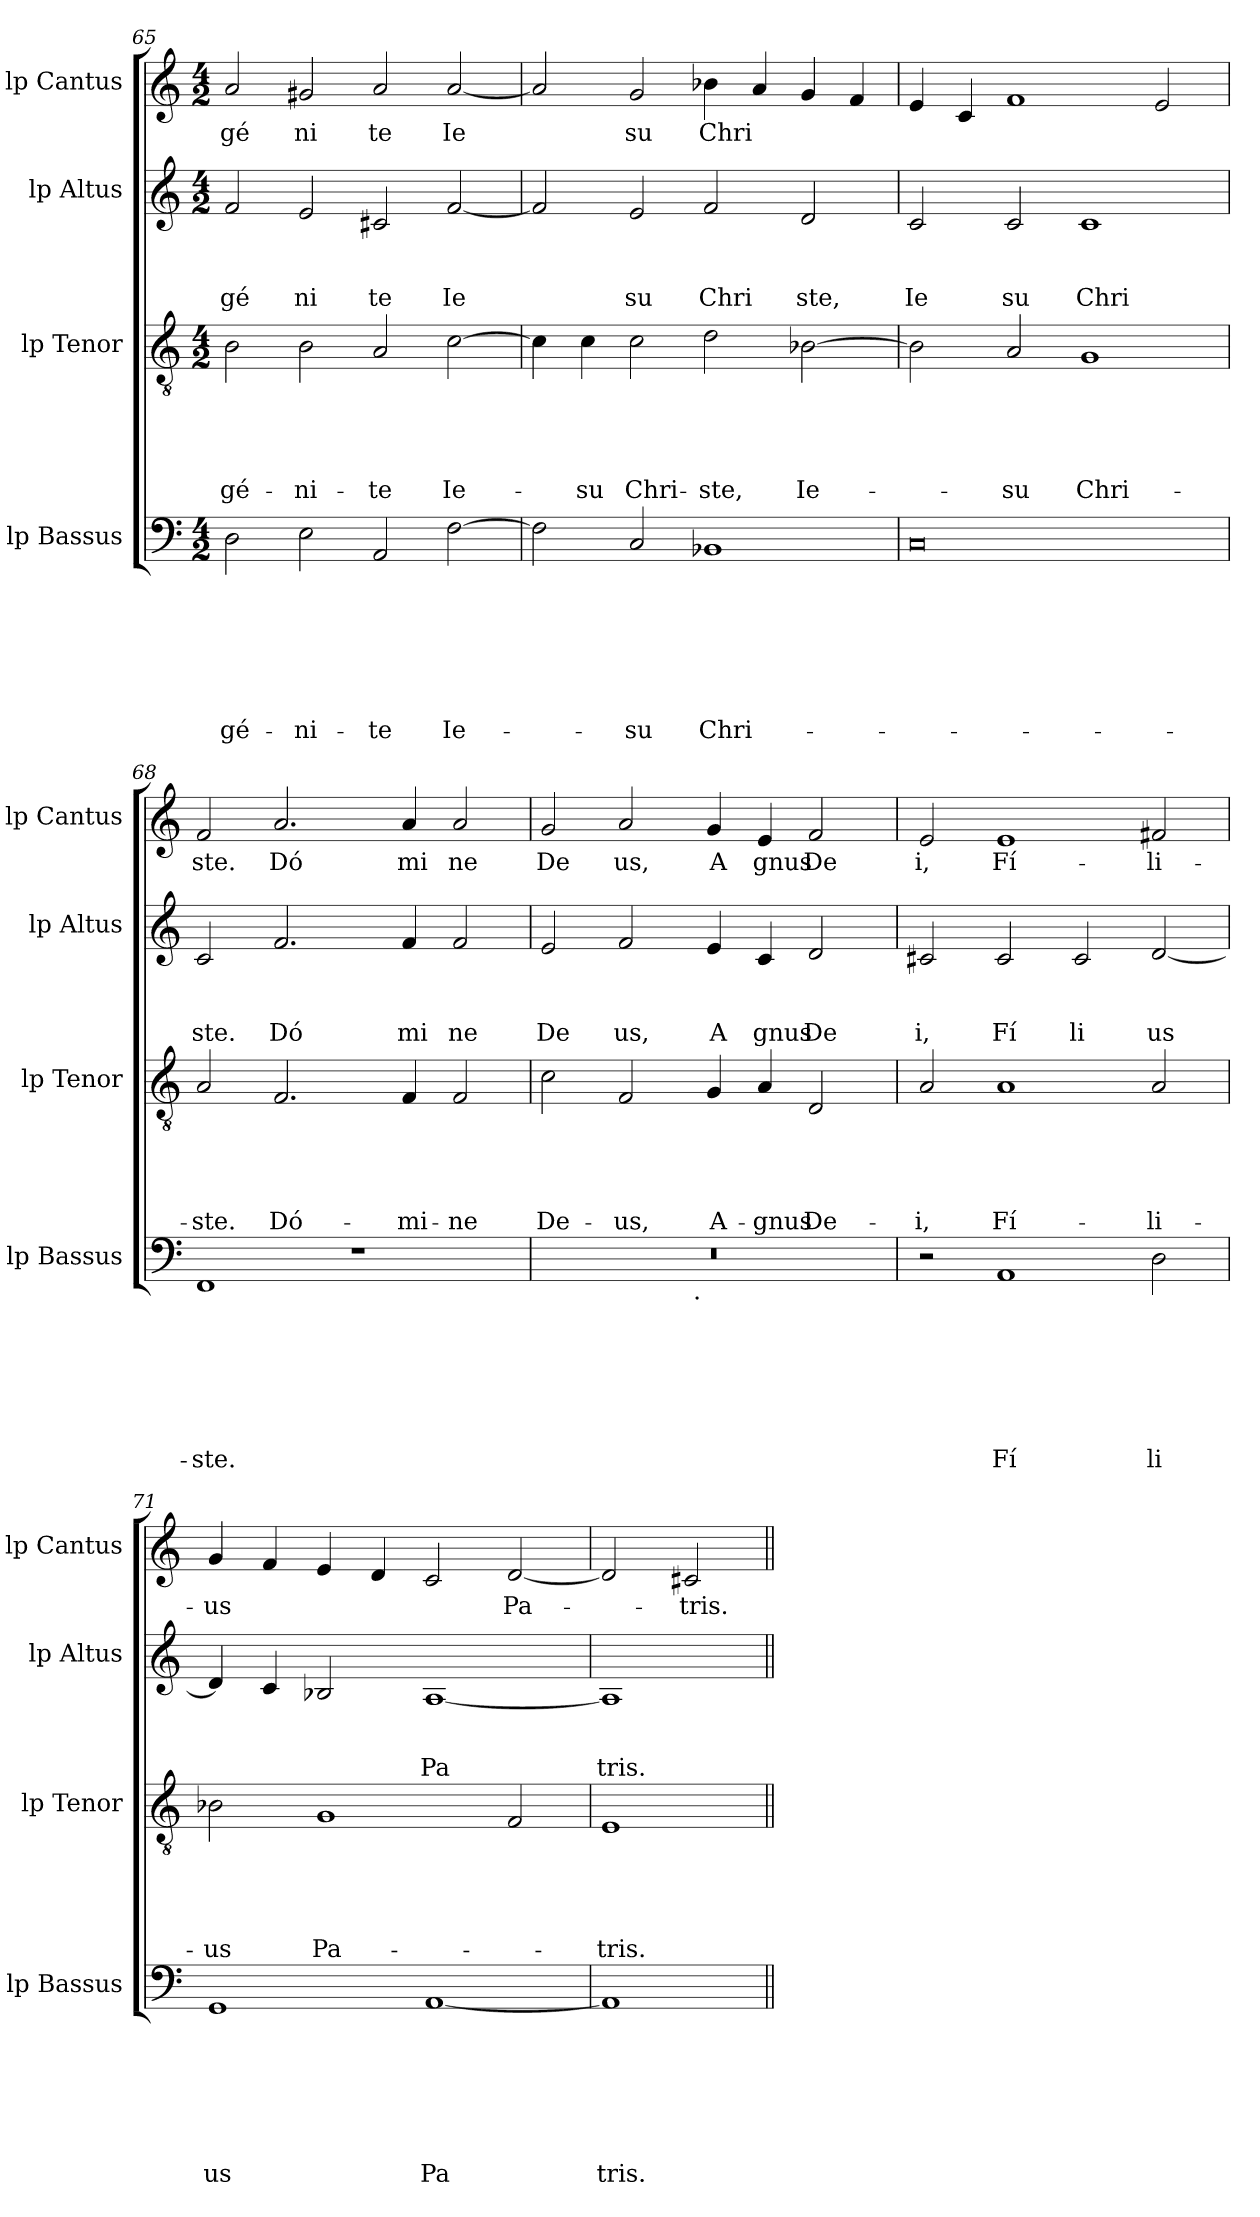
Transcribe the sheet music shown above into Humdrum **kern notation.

**kern	**text	**text	**text	**text	**text	**text	**text	**kern	**text	**text	**text	**text	**text	**kern	**text	**text	**text	**kern	**text
*part4	*part4	*part4	*part4	*part4	*part4	*part4	*part4	*part3	*part3	*part3	*part3	*part3	*part3	*part2	*part2	*part2	*part2	*part1	*part1
*staff4	*staff4	*staff4	*staff4	*staff4	*staff4	*staff4	*staff4	*staff3	*staff3	*staff3	*staff3	*staff3	*staff3	*staff2	*staff2	*staff2	*staff2	*staff1	*staff1
*I"lp Bassus	*	*	*	*	*	*	*	*I"lp Tenor	*	*	*	*	*	*I"lp Altus	*	*	*	*I"lp Cantus	*
*I'lp Bassus	*	*	*	*	*	*	*	*I'lp Tenor	*	*	*	*	*	*I'lp Altus	*	*	*	*I'lp Cantus	*
*clefF4	*	*	*	*	*	*	*	*clefGv2	*	*	*	*	*	*clefG2	*	*	*	*clefG2	*
*k[]	*	*	*	*	*	*	*	*k[]	*	*	*	*	*	*k[]	*	*	*	*k[]	*
*C:	*	*	*	*	*	*	*	*C:	*	*	*	*	*	*C:	*	*	*	*C:	*
*M4/2	*	*	*	*	*	*	*	*M4/2	*	*	*	*	*	*M4/2	*	*	*	*M4/2	*
=65	=65	=65	=65	=65	=65	=65	=65	=65	=65	=65	=65	=65	=65	=65	=65	=65	=65	=65	=65
!	!	!	!	!	!	!	!LO:LY:b	!	!	!	!	!	!LO:LY:b	!	!	!	!LO:LY:b	!	!LO:LY:b
2D\	.	.	.	.	.	.	-gé-	2B\	.	.	.	.	-gé-	2f/	.	.	gé	2a/	gé
!	!	!	!	!	!	!	!LO:LY:b	!	!	!	!	!	!LO:LY:b	!	!	!	!LO:LY:b	!	!LO:LY:b
2E\	.	.	.	.	.	.	-ni-	2B\	.	.	.	.	-ni-	2e/	.	.	ni	2g#X/	ni
!	!	!	!	!	!	!	!LO:LY:b	!	!	!	!	!	!LO:LY:b	!	!	!	!LO:LY:b	!	!LO:LY:b
2AA/	.	.	.	.	.	.	-te	2A/	.	.	.	.	-te	2c#X/	.	.	te	2a/	te
!	!	!	!	!	!	!	!LO:LY:b	!	!	!	!	!	!LO:LY:b	!	!	!	!LO:LY:b	!	!LO:LY:b
[>2F\	.	.	.	.	.	.	Ie-	[>2c\	.	.	.	.	Ie-	[<2f/	.	.	Ie	[<2a/	Ie
=66	=66	=66	=66	=66	=66	=66	=66	=66	=66	=66	=66	=66	=66	=66	=66	=66	=66	=66	=66
2F\]	.	.	.	.	.	.	.	4c\]	.	.	.	.	.	2f/]	.	.	.	2a/]	.
!	!	!	!	!	!	!	!	!	!	!	!	!	!LO:LY:b	!	!	!	!	!	!
.	.	.	.	.	.	.	.	4c\	.	.	.	.	-su	.	.	.	.	.	.
!	!	!	!	!	!	!	!LO:LY:b	!	!	!	!	!	!LO:LY:b	!	!	!	!LO:LY:b	!	!LO:LY:b
2C/	.	.	.	.	.	.	-su	2c\	.	.	.	.	Chri-	2e/	.	.	su	2g/	su
!	!	!	!	!	!	!	!LO:LY:b	!	!	!	!	!	!LO:LY:b	!	!	!	!LO:LY:b	!	!LO:LY:b
1BB-X	.	.	.	.	.	.	Chri-	2d\	.	.	.	.	-ste,	2f/	.	.	Chri	4b-X\	Chri
.	.	.	.	.	.	.	.	.	.	.	.	.	.	.	.	.	.	4a/	.
!	!	!	!	!	!	!	!	!	!	!	!	!	!LO:LY:b	!	!	!	!LO:LY:b	!	!
.	.	.	.	.	.	.	.	[>2B-X\	.	.	.	.	Ie-	2d/	.	.	ste,	4g/	.
.	.	.	.	.	.	.	.	.	.	.	.	.	.	.	.	.	.	4f/	.
=67	=67	=67	=67	=67	=67	=67	=67	=67	=67	=67	=67	=67	=67	=67	=67	=67	=67	=67	=67
!	!	!	!	!	!	!	!	!	!	!	!	!	!	!	!	!	!LO:LY:b	!	!
0C	.	.	.	.	.	.	.	2B-\]	.	.	.	.	.	2c/	.	.	Ie	4e/	.
.	.	.	.	.	.	.	.	.	.	.	.	.	.	.	.	.	.	4c/	.
!	!	!	!	!	!	!	!	!	!	!	!	!	!LO:LY:b	!	!	!	!LO:LY:b	!	!
.	.	.	.	.	.	.	.	2A/	.	.	.	.	-su	2c/	.	.	su	1f	.
!	!	!	!	!	!	!	!	!	!	!	!	!	!LO:LY:b	!	!	!	!LO:LY:b	!	!
.	.	.	.	.	.	.	.	1G	.	.	.	.	Chri-	1c	.	.	Chri	.	.
.	.	.	.	.	.	.	.	.	.	.	.	.	.	.	.	.	.	2e/	.
=68	=68	=68	=68	=68	=68	=68	=68	=68	=68	=68	=68	=68	=68	=68	=68	=68	=68	=68	=68
!	!	!	!	!	!	!	!LO:LY:b	!	!	!	!	!	!LO:LY:b	!	!	!	!LO:LY:b	!	!LO:LY:b
1FF	.	.	.	.	.	.	-ste.	2A/	.	.	.	.	-ste.	2c/	.	.	ste.	2f/	ste.
!	!	!	!	!	!	!	!	!	!	!	!	!	!LO:LY:b	!	!	!	!LO:LY:b	!	!LO:LY:b
.	.	.	.	.	.	.	.	2.F/	.	.	.	.	Dó-	2.f/	.	.	Dó	2.a/	Dó
1r	.	.	.	.	.	.	.	.	.	.	.	.	.	.	.	.	.	.	.
!	!	!	!	!	!	!	!	!	!	!	!	!	!LO:LY:b	!	!	!	!LO:LY:b	!	!LO:LY:b
.	.	.	.	.	.	.	.	4F/	.	.	.	.	-mi-	4f/	.	.	mi	4a/	mi
!	!	!	!	!	!	!	!	!	!	!	!	!	!LO:LY:b	!	!	!	!LO:LY:b	!	!LO:LY:b
.	.	.	.	.	.	.	.	2F/	.	.	.	.	-ne	2f/	.	.	ne	2a/	ne
=69	=69	=69	=69	=69	=69	=69	=69	=69	=69	=69	=69	=69	=69	=69	=69	=69	=69	=69	=69
!	!	!	!	!	!	!	!	!	!	!	!	!	!LO:LY:b	!	!	!	!LO:LY:b	!	!LO:LY:b
*^	*	*	*	*	*	*	*	*	*	*	*	*	*	*	*	*	*	*	*
0r	2ryy	.	.	.	.	.	.	.	2c\	.	.	.	.	De-	2e/	.	.	De	2g/	De
!	!	!	!	!	!	!	!	!	!	!	!	!	!	!LO:LY:b	!	!	!	!LO:LY:b	!	!LO:LY:b
.	4...ryy	.	.	.	.	.	.	.	2F/	.	.	.	.	-us,	2f/	.	.	us,	2a/	us,
!	!LO:TX:b:t=.	!	!	!	!	!	!	!	!	!	!	!	!	!	!	!	!	!	!	!
.	1ryy	.	.	.	.	.	.	.	.	.	.	.	.	.	.	.	.	.	.	.
!	!	!	!	!	!	!	!	!	!	!	!	!	!	!LO:LY:b	!	!	!	!LO:LY:b	!	!LO:LY:b
.	.	.	.	.	.	.	.	.	4G/	.	.	.	.	A-	4e/	.	.	A	4g/	A
!	!	!	!	!	!	!	!	!	!	!	!	!	!	!LO:LY:b	!	!	!	!LO:LY:b	!	!LO:LY:b
.	.	.	.	.	.	.	.	.	4A/	.	.	.	.	-gnus	4c/	.	.	gnus	4e/	gnus
!	!	!	!	!	!	!	!	!	!	!	!	!	!	!LO:LY:b	!	!	!	!LO:LY:b	!	!LO:LY:b
.	.	.	.	.	.	.	.	.	2D/	.	.	.	.	De-	2d/	.	.	De	2f/	De
.	32ryy	.	.	.	.	.	.	.	.	.	.	.	.	.	.	.	.	.	.	.
!!LO:LB:g=z
=70	=70	=70	=70	=70	=70	=70	=70	=70	=70	=70	=70	=70	=70	=70	=70	=70	=70	=70	=70	=70
!	!	!	!	!	!	!	!	!	!	!	!	!	!	!LO:LY:b	!	!	!	!LO:LY:b	!	!LO:LY:b
*v	*v	*	*	*	*	*	*	*	*	*	*	*	*	*	*	*	*	*	*	*
2r	.	.	.	.	.	.	.	2A/	.	.	.	.	-i,	2c#X/	.	.	i,	2e/	i,
!	!	!	!	!	!	!	!LO:LY:b	!	!	!	!	!	!LO:LY:b	!	!	!	!LO:LY:b	!	!LO:LY:b
1AA	.	.	.	.	.	.	Fí	1A	.	.	.	.	Fí-	2c#/	.	.	Fí	1e	Fí-
!	!	!	!	!	!	!	!	!	!	!	!	!	!	!	!	!	!LO:LY:b	!	!
.	.	.	.	.	.	.	.	.	.	.	.	.	.	2c#/	.	.	li	.	.
!	!	!	!	!	!	!	!LO:LY:b	!	!	!	!	!	!LO:LY:b	!	!	!	!LO:LY:b	!	!LO:LY:b
2D\	.	.	.	.	.	.	li	2A/	.	.	.	.	-li-	[<2d/	.	.	us	2f#X/	-li-
=71	=71	=71	=71	=71	=71	=71	=71	=71	=71	=71	=71	=71	=71	=71	=71	=71	=71	=71	=71
!	!	!	!	!	!	!	!LO:LY:b	!	!	!	!	!	!LO:LY:b	!	!	!	!	!	!LO:LY:b
1GG	.	.	.	.	.	.	us	2B-X\	.	.	.	.	-us	4d/]	.	.	.	4g/	-us
.	.	.	.	.	.	.	.	.	.	.	.	.	.	4c/	.	.	.	4f/	.
!	!	!	!	!	!	!	!	!	!	!	!	!	!LO:LY:b	!	!	!	!	!	!
.	.	.	.	.	.	.	.	1G	.	.	.	.	Pa-	2B-X/	.	.	.	4e/	.
.	.	.	.	.	.	.	.	.	.	.	.	.	.	.	.	.	.	4d/	.
!	!	!	!	!	!	!	!LO:LY:b	!	!	!	!	!	!	!	!	!	!LO:LY:b	!	!
[<1AA	.	.	.	.	.	.	Pa	.	.	.	.	.	.	[<1A	.	.	Pa	2c/	.
!	!	!	!	!	!	!	!	!	!	!	!	!	!	!	!	!	!	!	!LO:LY:b
.	.	.	.	.	.	.	.	2F/	.	.	.	.	.	.	.	.	.	[<2d/	Pa-
=72	=72	=72	=72	=72	=72	=72	=72	=72	=72	=72	=72	=72	=72	=72	=72	=72	=72	=72	=72
!	!	!	!	!	!	!	!LO:LY:b	!	!	!	!	!	!LO:LY:b	!	!	!	!LO:LY:b	!	!
1AA]	.	.	.	.	.	.	tris.	1E	.	.	.	.	-tris.	1A]	.	.	tris.	2d/]	.
!	!	!	!	!	!	!	!	!	!	!	!	!	!	!	!	!	!	!	!LO:LY:b
.	.	.	.	.	.	.	.	.	.	.	.	.	.	.	.	.	.	2c#X/	-tris.
=||	=||	=||	=||	=||	=||	=||	=||	=||	=||	=||	=||	=||	=||	=||	=||	=||	=||	=||	=||
*-	*-	*-	*-	*-	*-	*-	*-	*-	*-	*-	*-	*-	*-	*-	*-	*-	*-	*-	*-
